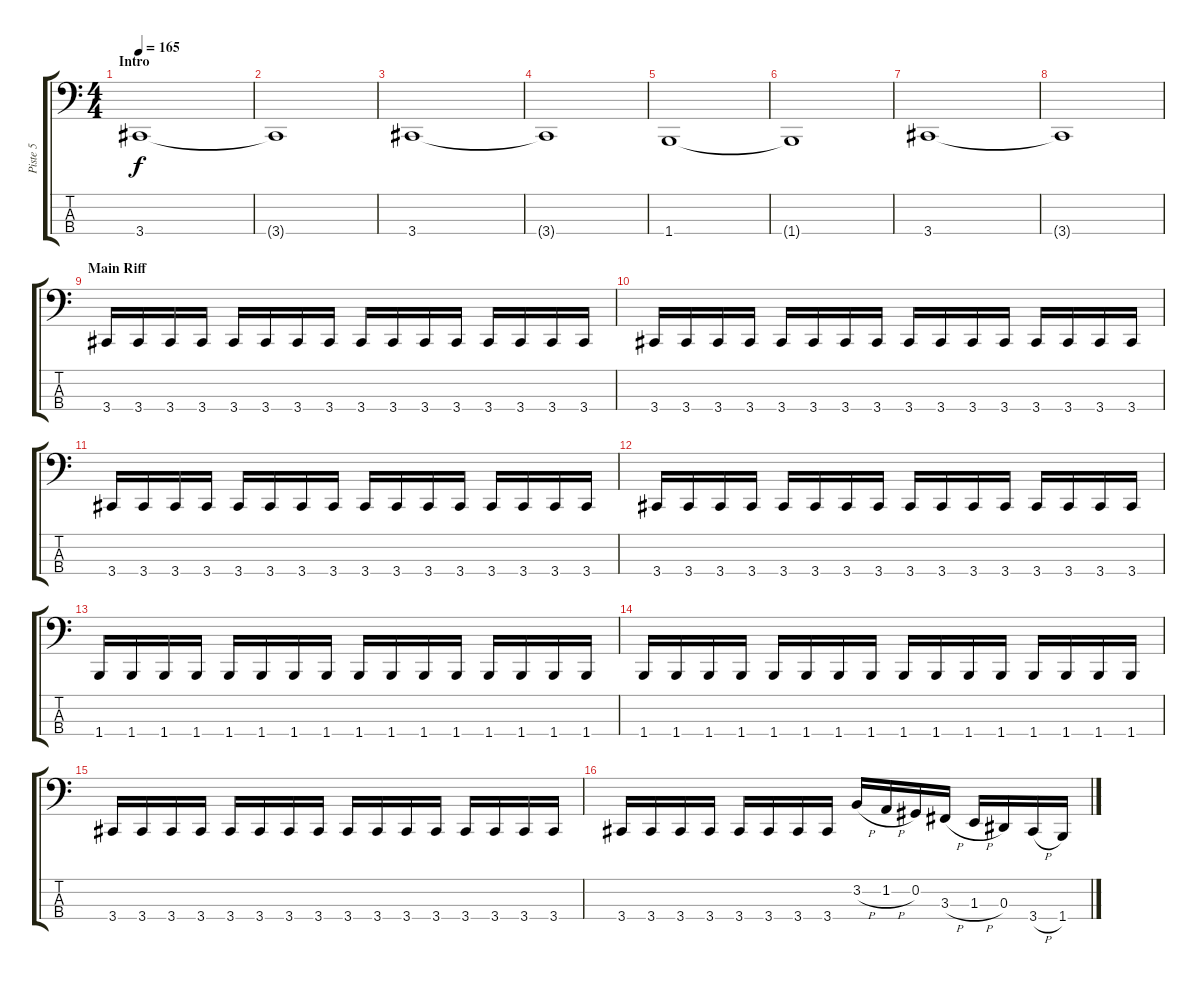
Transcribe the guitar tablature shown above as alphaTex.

\track ("Piste 5" "Piste 5") {instrument electricbassfinger}
\staff {score tabs}
\tuning (Db2 Ab1 Eb1 Bb0) {hide}
\ts (4 4)
\section ("" "Intro")
\tempo 165
\clef f4
\ks c
3.4.1{dy f instrument electricbassfinger} |
3.4{t}.1 |
3.4.1 |
3.4{t}.1 |
1.4.1 |
1.4{t}.1 |
3.4.1 |
3.4{t}.1 |
\section ("" "Main Riff")
3.4.16 3.4.16 3.4.16 3.4.16 3.4.16 3.4.16 3.4.16 3.4.16 3.4.16 3.4.16 3.4.16 3.4.16 3.4.16 3.4.16 3.4.16 3.4.16 |
3.4.16 3.4.16 3.4.16 3.4.16 3.4.16 3.4.16 3.4.16 3.4.16 3.4.16 3.4.16 3.4.16 3.4.16 3.4.16 3.4.16 3.4.16 3.4.16 |
3.4.16 3.4.16 3.4.16 3.4.16 3.4.16 3.4.16 3.4.16 3.4.16 3.4.16 3.4.16 3.4.16 3.4.16 3.4.16 3.4.16 3.4.16 3.4.16 |
3.4.16 3.4.16 3.4.16 3.4.16 3.4.16 3.4.16 3.4.16 3.4.16 3.4.16 3.4.16 3.4.16 3.4.16 3.4.16 3.4.16 3.4.16 3.4.16 |
1.4.16 1.4.16 1.4.16 1.4.16 1.4.16 1.4.16 1.4.16 1.4.16 1.4.16 1.4.16 1.4.16 1.4.16 1.4.16 1.4.16 1.4.16 1.4.16 |
1.4.16 1.4.16 1.4.16 1.4.16 1.4.16 1.4.16 1.4.16 1.4.16 1.4.16 1.4.16 1.4.16 1.4.16 1.4.16 1.4.16 1.4.16 1.4.16 |
3.4.16 3.4.16 3.4.16 3.4.16 3.4.16 3.4.16 3.4.16 3.4.16 3.4.16 3.4.16 3.4.16 3.4.16 3.4.16 3.4.16 3.4.16 3.4.16 |
3.4.16 3.4.16 3.4.16 3.4.16 3.4.16 3.4.16 3.4.16 3.4.16 3.2{h}.16 1.2{h}.16 0.2.16 3.3{h}.16 1.3{h}.16 0.3.16 3.4{h}.16 1.4{h}.16
